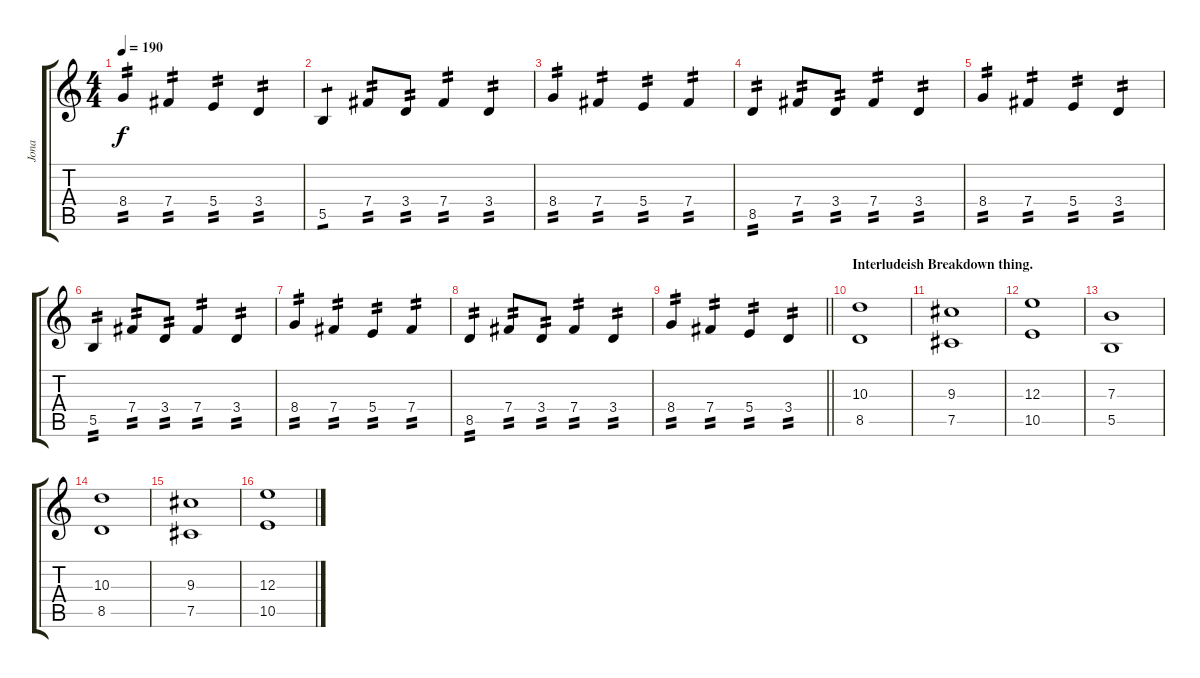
\track ("Jona" "Jona") {instrument distortionguitar}
\staff {score tabs}
\tuning (Db4 Ab3 E3 B2 Gb2 B1) {hide}
\ts (4 4)
\tempo 190
\clef g2
\ks c
8.4.4{tp 2 dy f} 7.4.4{tp 2} 5.4.4{tp 2} 3.4.4{tp 2} |
5.5.4{tp 1} 7.4.8{tp 2} 3.4.8{tp 2} 7.4.4{tp 2} 3.4.4{tp 2} |
8.4.4{tp 2} 7.4.4{tp 2} 5.4.4{tp 2} 7.4.4{tp 2} |
8.5.4{tp 2} 7.4.8{tp 2} 3.4.8{tp 2} 7.4.4{tp 2} 3.4.4{tp 2} |
8.4.4{tp 2} 7.4.4{tp 2} 5.4.4{tp 2} 3.4.4{tp 2} |
5.5.4{tp 2} 7.4.8{tp 2} 3.4.8{tp 2} 7.4.4{tp 2} 3.4.4{tp 2} |
8.4.4{tp 2} 7.4.4{tp 2} 5.4.4{tp 2} 7.4.4{tp 2} |
8.5.4{tp 2} 7.4.8{tp 2} 3.4.8{tp 2} 7.4.4{tp 2} 3.4.4{tp 2} |
\barLineRight lightlight
8.4.4{tp 2} 7.4.4{tp 2} 5.4.4{tp 2} 3.4.4{tp 2} |
\section ("" "Interludeish Breakdown thing.")
(10.3 8.5).1 |
(9.3 7.5).1 |
(12.3 10.5).1 |
(7.3 5.5).1 |
(10.3 8.5).1 |
(9.3 7.5).1 |
(12.3 10.5).1
